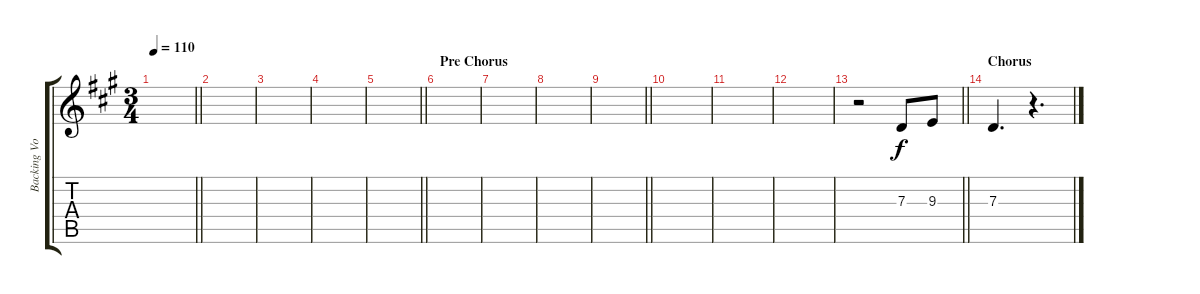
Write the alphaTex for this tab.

\track ("Backing Vocals" "Backing Vo") {instrument lead2sawtooth}
\staff {score tabs}
\tuning (E4 B3 G3 D3 A2 E2) {hide}
\ts (3 4)
\tempo 110
\clef g2
\barLineRight lightlight
\ks a
|
|
|
|
\barLineRight lightlight
|
\section ("" "Pre Chorus")
|
|
|
\barLineRight lightlight
|
|
|
|
\barLineRight lightlight
r.2 7.3.8 9.3.8 |
\section ("" "Chorus")
7.3.4{d} r.4{d}
